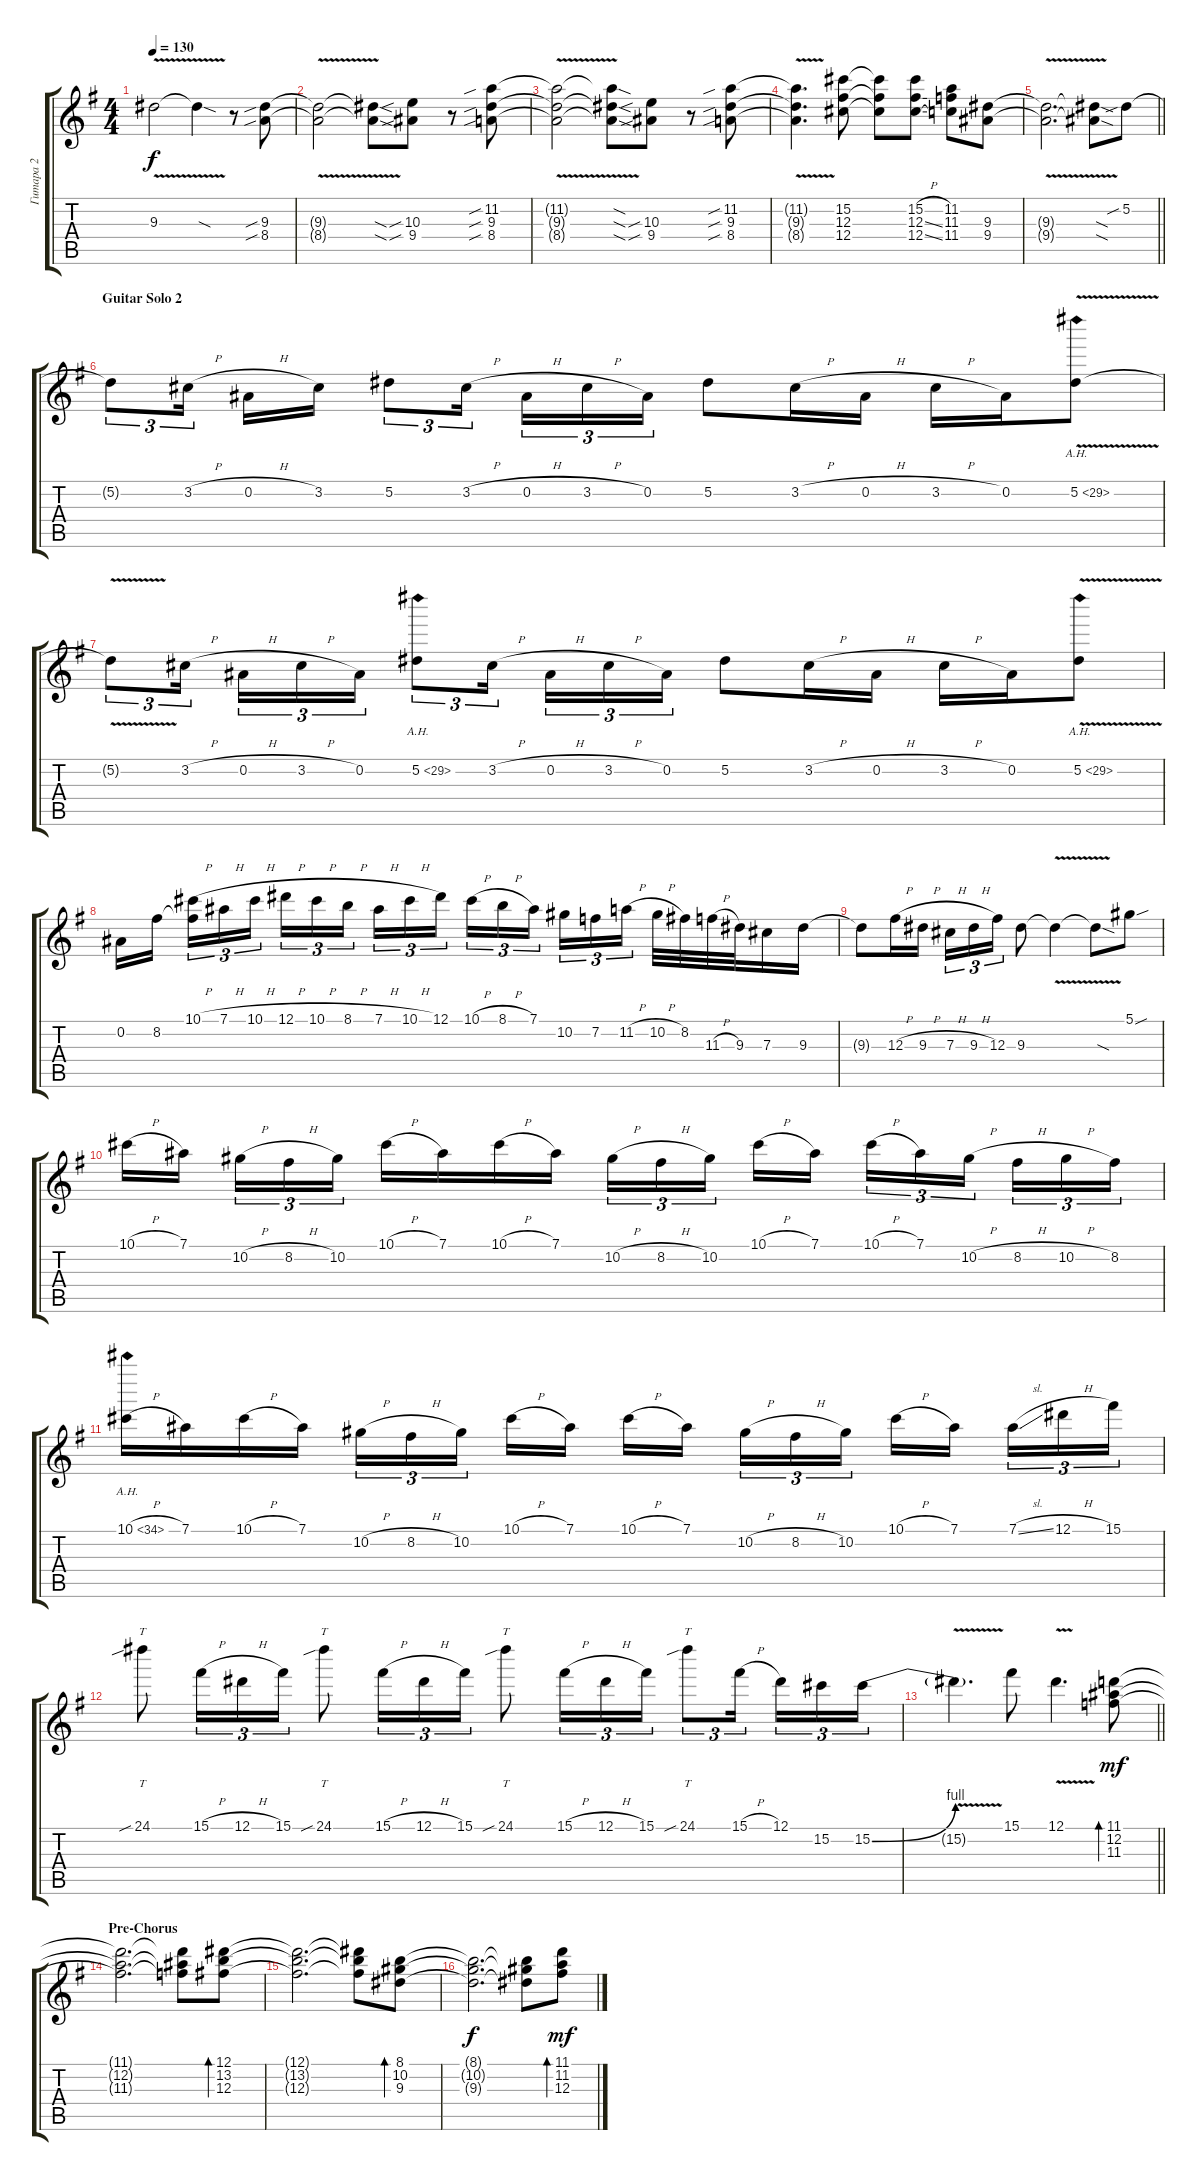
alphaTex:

\track ("Гитара 2" "Гитара 2") {instrument distortionguitar}
\staff {score tabs}
\tuning (Eb4 Bb3 Gb3 Db3 Ab2 Eb2) {hide}
\ts (4 4)
\tempo 130
\clef g2
\ks eminor
9.3{v t}.2{dy f} 9.3{sod t}.4 r.8 (9.3{sib} 8.4{sib}).8 |
(9.3{v t} 8.4{v t}).2 (9.3{sod t} 8.4{sod t}).8 (10.3{sib} 9.4{sib}).8 r.8 (11.2{sib} 9.3{sib} 8.4{sib}).8 |
(11.2{v t} 9.3{v t} 8.4{v t}).2 (11.2{sod t} 9.3{sod t} 8.4{sod t}).8 (10.3{sib} 9.4{sib}).8 r.8 (11.2{sib} 9.3{sib} 8.4{sib}).8 |
(11.2{v t} 9.3{v t} 8.4{v t}).4{d} (15.2 12.3 12.4).8 (15.2{t} 12.3{t} 12.4{t}).8 (15.2{h} 12.3{sl} 12.4{sl}).8 (11.2 11.3 11.4).8 (9.3 9.4).8 |
\barLineRight lightlight
(9.3{v t} 9.4{v t}).2{d} (9.3{sod t} 9.4{sod t}).8 5.2{sib}.8 |
\section ("" "Guitar Solo 2")
5.2{t}.8{tu (3 2)} 3.2{h}.16{tu (3 2) beam splitsecondary} 0.2{h}.16 3.2.16 5.2.8{tu (3 2)} 3.2{h}.16{tu (3 2) beam splitsecondary} 0.2{h}.16{tu (3 2)} 3.2{h}.16{tu (3 2)} 0.2.16{tu (3 2)} 5.2.8 3.2{h}.16 0.2{h}.16 3.2{h}.16 0.2.16 5.2{ah 24 v}.8 |
5.2{t}.8{tu (3 2)} 3.2{h}.16{tu (3 2) beam splitsecondary} 0.2{h}.16{tu (3 2)} 3.2{h}.16{tu (3 2)} 0.2.16{tu (3 2)} 5.2{ah 24}.8{tu (3 2)} 3.2{h}.16{tu (3 2) beam splitsecondary} 0.2{h}.16{tu (3 2)} 3.2{h}.16{tu (3 2)} 0.2.16{tu (3 2)} 5.2.8 3.2{h}.16 0.2{h}.16 3.2{h}.16 0.2.16 5.2{ah 24 v}.8 |
0.2.16 8.2.16{beam splitsecondary} (10.1{h} 8.2{t}).16{tu (3 2)} 7.1{h}.16{tu (3 2)} 10.1{h}.16{tu (3 2)} 12.1{h}.16{tu (3 2)} 10.1{h}.16{tu (3 2)} 8.1{h}.16{tu (3 2) beam splitsecondary} 7.1{h}.16{tu (3 2)} 10.1{h}.16{tu (3 2)} 12.1.16{tu (3 2)} 10.1{h}.16{tu (3 2)} 8.1{h}.16{tu (3 2)} 7.1.16{tu (3 2) beam splitsecondary} 10.2.16{tu (3 2)} 7.2.16{tu (3 2)} 11.2{h}.16{tu (3 2)} 10.2{h}.32 8.2.32 11.3{h}.32 9.3.32 7.3.16 9.3.16 |
9.3{t}.8 12.3{h}.16 9.3{h}.16 7.3{h}.16{tu (3 2)} 9.3{h}.16{tu (3 2)} 12.3.16{tu (3 2)} 9.3.8 9.3{v t}.4 9.3{sod t}.8 5.1{sou}.8 |
10.1{h}.16 7.1.16{beam splitsecondary} 10.2{h}.16{tu (3 2)} 8.2{h}.16{tu (3 2)} 10.2.16{tu (3 2)} 10.1{h}.16 7.1.16 10.1{h}.16 7.1.16 10.2{h}.16{tu (3 2)} 8.2{h}.16{tu (3 2)} 10.2.16{tu (3 2) beam splitsecondary} 10.1{h}.16 7.1.16 10.1{h}.16{tu (3 2)} 7.1.16{tu (3 2)} 10.2{h}.16{tu (3 2) beam splitsecondary} 8.2{h}.16{tu (3 2)} 10.2{h}.16{tu (3 2)} 8.2.16{tu (3 2)} |
10.1{ah 24 h}.16 7.1.16 10.1{h}.16 7.1.16 10.2{h}.16{tu (3 2)} 8.2{h}.16{tu (3 2)} 10.2.16{tu (3 2) beam splitsecondary} 10.1{h}.16 7.1.16 10.1{h}.16 7.1.16{beam splitsecondary} 10.2{h}.16{tu (3 2)} 8.2{h}.16{tu (3 2)} 10.2.16{tu (3 2)} 10.1{h}.16 7.1.16{beam splitsecondary} 7.1{sl}.16{tu (3 2)} 12.1{h}.16{tu (3 2)} 15.1.16{tu (3 2)} |
24.1{sib}.8{tt} 15.1{h}.16{tu (3 2)} 12.1{h}.16{tu (3 2)} 15.1.16{tu (3 2)} 24.1{sib}.8{tt} 15.1{h}.16{tu (3 2)} 12.1{h}.16{tu (3 2)} 15.1.16{tu (3 2)} 24.1{sib}.8{tt} 15.1{h}.16{tu (3 2)} 12.1{h}.16{tu (3 2)} 15.1.16{tu (3 2)} 24.1{sib}.8{tt tu (3 2)} 15.1{h}.16{tu (3 2) beam splitsecondary} 12.1.16{tu (3 2)} 15.2.16{tu (3 2)} 15.2{be (bend 0 0 60 4)}.16{tu (3 2)} |
\barLineRight lightlight
15.2{v t}.4{d} 15.1.8 12.1{v}.4{d volume 8} (11.1 12.2 11.3).8{bd 480 dy mf} |
\section ("" "Pre-Chorus")
(11.1{t} 12.2{t} 11.3{t}).2{d} (11.1{t} 12.2{t} 11.3{t}).8 (12.1 13.2 12.3).8{bd 480} |
(12.1{t} 13.2{t} 12.3{t}).2{d} (12.1{t} 13.2{t} 12.3{t}).8 (8.1 10.2 9.3).8{bd 480} |
(8.1{t} 10.2{t} 9.3{t}).2{d dy f} (8.1{t} 10.2{t} 9.3{t}).8 (11.1 11.2 12.3).8{bd 480 dy mf}
